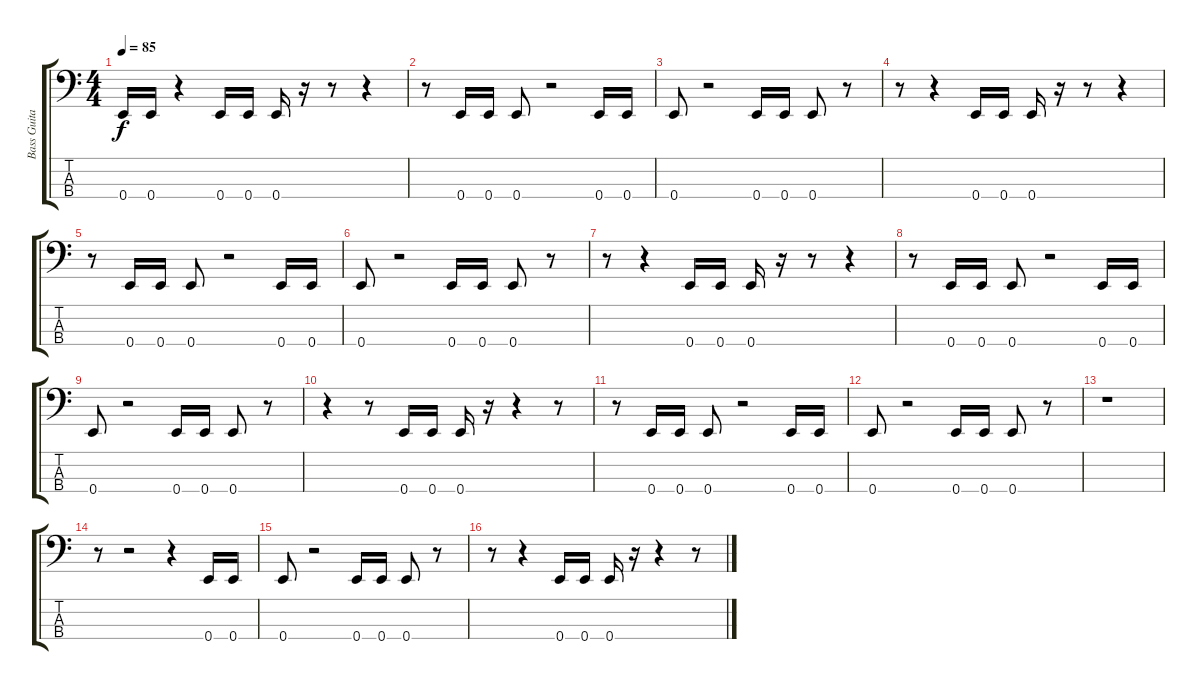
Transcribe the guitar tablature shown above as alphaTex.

\track ("Bass Guitar" "Bass Guita") {instrument electricbassfinger}
\staff {score tabs}
\tuning (G2 D2 A1 E1) {hide}
\ts (4 4)
\tempo 85
\clef f4
\ks c
0.4.16{dy f instrument electricbassfinger} 0.4.16 r.4 0.4.16 0.4.16 0.4.16 r.16 r.8 r.4 |
r.8 0.4.16 0.4.16 0.4.8 r.2 0.4.16 0.4.16 |
0.4.8 r.2 0.4.16 0.4.16 0.4.8 r.8 |
r.8 r.4 0.4.16 0.4.16 0.4.16 r.16 r.8 r.4 |
r.8 0.4.16 0.4.16 0.4.8 r.2 0.4.16 0.4.16 |
0.4.8 r.2 0.4.16 0.4.16 0.4.8 r.8 |
r.8 r.4 0.4.16 0.4.16 0.4.16 r.16 r.8 r.4 |
r.8 0.4.16 0.4.16 0.4.8 r.2 0.4.16 0.4.16 |
0.4.8 r.2 0.4.16 0.4.16 0.4.8 r.8 |
r.4 r.8 0.4.16 0.4.16 0.4.16 r.16 r.4 r.8 |
r.8 0.4.16 0.4.16 0.4.8 r.2 0.4.16 0.4.16 |
0.4.8 r.2 0.4.16 0.4.16 0.4.8 r.8 |
r.1 |
r.8 r.2 r.4 0.4.16 0.4.16 |
0.4.8 r.2 0.4.16 0.4.16 0.4.8 r.8 |
r.8 r.4 0.4.16 0.4.16 0.4.16 r.16 r.4 r.8
